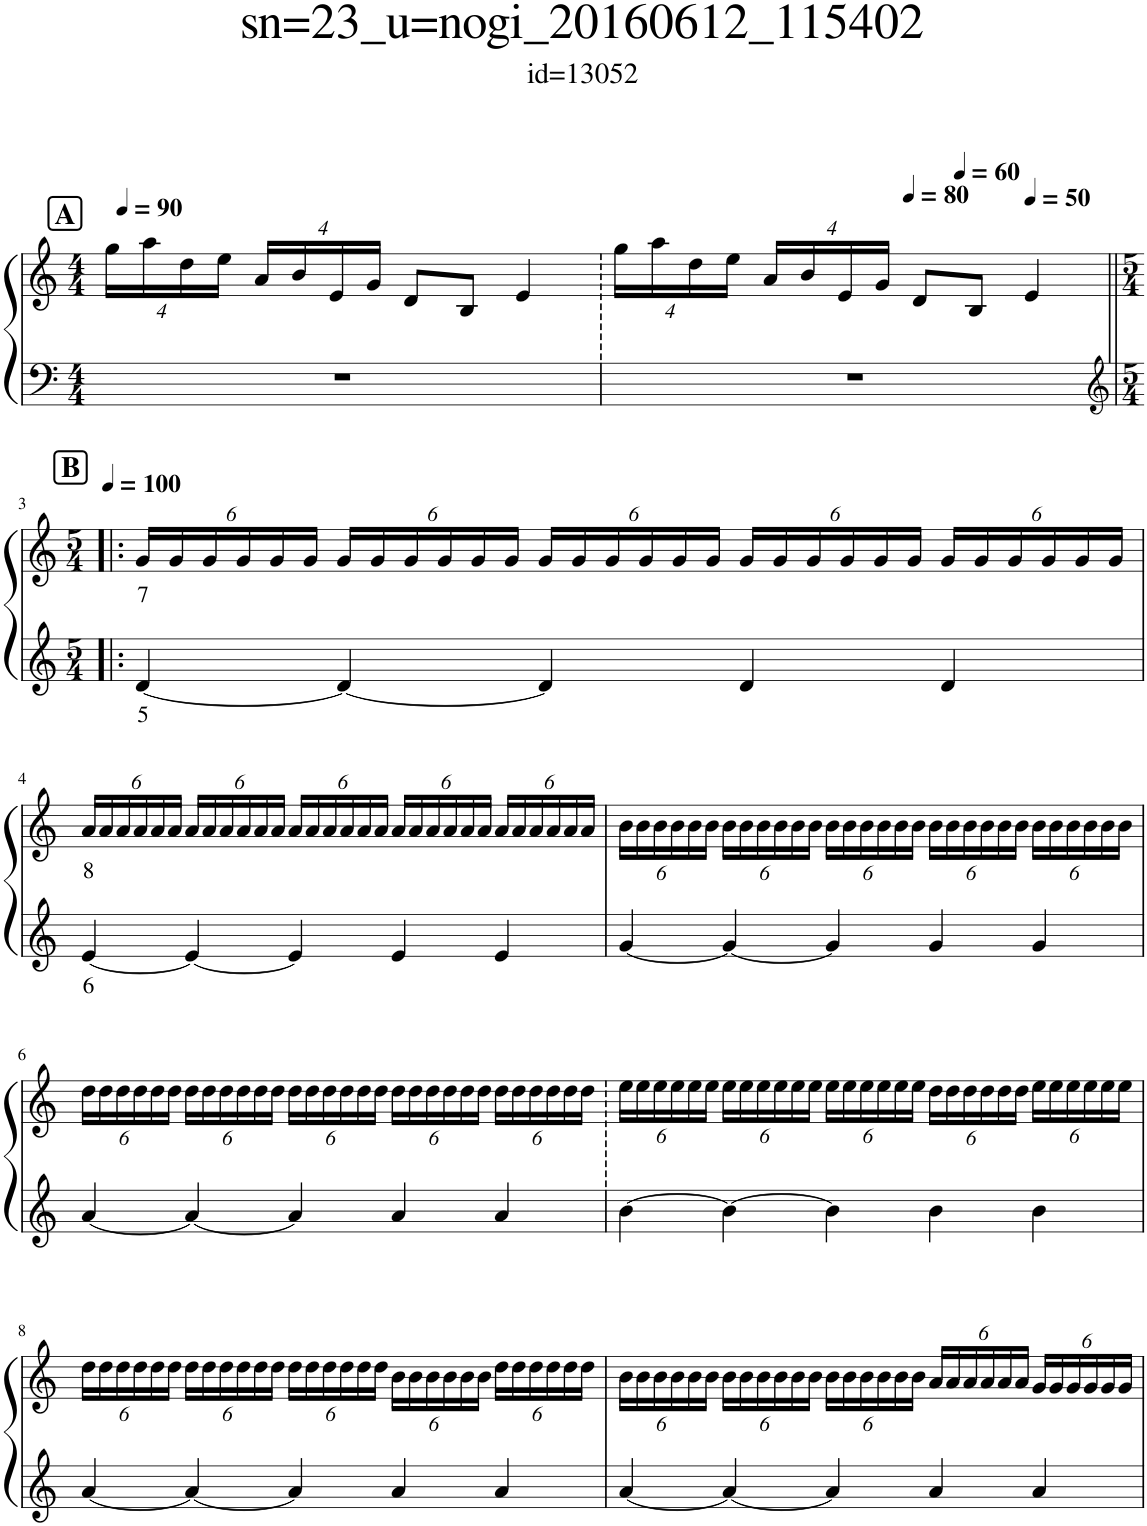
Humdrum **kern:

**kern	**text	**kern	**text
*part1	*part1	*part1	*part1
*staff2	*staff2	*staff1	*staff1
*I"ハープ	*	*	*
*clefF4	*	*clefG2	*
*k[]	*	*k[]	*
*M4/4	*	*M4/4	*
*MM90	*	*MM90	*
!!LO:REH:place=s1:a:B:cj:fs=14:t=A
=1	=1	=1	=1
1r	.	16gg\LL	.
.	.	16aa\	.
.	.	16dd\	.
.	.	16ee\JJ	.
.	.	16a/LL	.
.	.	16b/	.
.	.	16e/	.
.	.	16g/JJ	.
.	.	8d/L	.
.	.	8B/J	.
.	.	4e/	.
=2	=2	=2	=2
1r	.	16gg\LL	.
.	.	16aa\	.
.	.	16dd\	.
.	.	16ee\JJ	.
.	.	16a/LL	.
.	.	16b/	.
.	.	16e/	.
.	.	16g/JJ	.
*	*	*MM80	*
.	.	8d/L	.
*	*	*MM60	*
.	.	8B/J	.
*	*	*MM50	*
.	.	4e/	.
!!LO:LB:g=z
=3!|:	=3!|:	=3!|:	=3!|:
!!LO:REH:place=s1:a:B:cj:fs=14:t=B
*clefG2	*	*	*
*M5/4	*	*M5/4	*
!	!LO:LY:b	!	!
*	*	*Xbrackettup	*
*	*	*MM100	*
!	!	!	!LO:LY:b
[4d/	5	24g/LL	7
.	.	24g/	.
.	.	24g/	.
.	.	24g/	.
.	.	24g/	.
.	.	24g/JJ	.
4d/_	.	24g/LL	.
.	.	24g/	.
.	.	24g/	.
.	.	24g/	.
.	.	24g/	.
.	.	24g/JJ	.
4d/]	.	24g/LL	.
.	.	24g/	.
.	.	24g/	.
.	.	24g/	.
.	.	24g/	.
.	.	24g/JJ	.
4d/	.	24g/LL	.
.	.	24g/	.
.	.	24g/	.
.	.	24g/	.
.	.	24g/	.
.	.	24g/JJ	.
4d/	.	24g/LL	.
.	.	24g/	.
.	.	24g/	.
.	.	24g/	.
.	.	24g/	.
.	.	24g/JJ	.
!!LO:LB:g=z
=4	=4	=4	=4
!	!LO:LY:b	!	!LO:LY:b
[4e/	6	24a/LL	8
.	.	24a/	.
.	.	24a/	.
.	.	24a/	.
.	.	24a/	.
.	.	24a/JJ	.
4e/_	.	24a/LL	.
.	.	24a/	.
.	.	24a/	.
.	.	24a/	.
.	.	24a/	.
.	.	24a/JJ	.
4e/]	.	24a/LL	.
.	.	24a/	.
.	.	24a/	.
.	.	24a/	.
.	.	24a/	.
.	.	24a/JJ	.
4e/	.	24a/LL	.
.	.	24a/	.
.	.	24a/	.
.	.	24a/	.
.	.	24a/	.
.	.	24a/JJ	.
4e/	.	24a/LL	.
.	.	24a/	.
.	.	24a/	.
.	.	24a/	.
.	.	24a/	.
.	.	24a/JJ	.
=5	=5	=5	=5
[4g/	.	24b\LL	.
.	.	24b\	.
.	.	24b\	.
.	.	24b\	.
.	.	24b\	.
.	.	24b\JJ	.
4g/_	.	24b\LL	.
.	.	24b\	.
.	.	24b\	.
.	.	24b\	.
.	.	24b\	.
.	.	24b\JJ	.
4g/]	.	24b\LL	.
.	.	24b\	.
.	.	24b\	.
.	.	24b\	.
.	.	24b\	.
.	.	24b\JJ	.
4g/	.	24b\LL	.
.	.	24b\	.
.	.	24b\	.
.	.	24b\	.
.	.	24b\	.
.	.	24b\JJ	.
4g/	.	24b\LL	.
.	.	24b\	.
.	.	24b\	.
.	.	24b\	.
.	.	24b\	.
.	.	24b\JJ	.
!!LO:LB:g=z
=6	=6	=6	=6
[4a/	.	24dd\LL	.
.	.	24dd\	.
.	.	24dd\	.
.	.	24dd\	.
.	.	24dd\	.
.	.	24dd\JJ	.
4a/_	.	24dd\LL	.
.	.	24dd\	.
.	.	24dd\	.
.	.	24dd\	.
.	.	24dd\	.
.	.	24dd\JJ	.
4a/]	.	24dd\LL	.
.	.	24dd\	.
.	.	24dd\	.
.	.	24dd\	.
.	.	24dd\	.
.	.	24dd\JJ	.
4a/	.	24dd\LL	.
.	.	24dd\	.
.	.	24dd\	.
.	.	24dd\	.
.	.	24dd\	.
.	.	24dd\JJ	.
4a/	.	24dd\LL	.
.	.	24dd\	.
.	.	24dd\	.
.	.	24dd\	.
.	.	24dd\	.
.	.	24dd\JJ	.
=7	=7	=7	=7
[4b\	.	24ee\LL	.
.	.	24ee\	.
.	.	24ee\	.
.	.	24ee\	.
.	.	24ee\	.
.	.	24ee\JJ	.
4b\_	.	24ee\LL	.
.	.	24ee\	.
.	.	24ee\	.
.	.	24ee\	.
.	.	24ee\	.
.	.	24ee\JJ	.
4b\]	.	24ee\LL	.
.	.	24ee\	.
.	.	24ee\	.
.	.	24ee\	.
.	.	24ee\	.
.	.	24ee\JJ	.
4b\	.	24dd\LL	.
.	.	24dd\	.
.	.	24dd\	.
.	.	24dd\	.
.	.	24dd\	.
.	.	24dd\JJ	.
4b\	.	24ee\LL	.
.	.	24ee\	.
.	.	24ee\	.
.	.	24ee\	.
.	.	24ee\	.
.	.	24ee\JJ	.
!!LO:LB:g=z
=8	=8	=8	=8
[4a/	.	24dd\LL	.
.	.	24dd\	.
.	.	24dd\	.
.	.	24dd\	.
.	.	24dd\	.
.	.	24dd\JJ	.
4a/_	.	24dd\LL	.
.	.	24dd\	.
.	.	24dd\	.
.	.	24dd\	.
.	.	24dd\	.
.	.	24dd\JJ	.
4a/]	.	24dd\LL	.
.	.	24dd\	.
.	.	24dd\	.
.	.	24dd\	.
.	.	24dd\	.
.	.	24dd\JJ	.
4a/	.	24b\LL	.
.	.	24b\	.
.	.	24b\	.
.	.	24b\	.
.	.	24b\	.
.	.	24b\JJ	.
4a/	.	24dd\LL	.
.	.	24dd\	.
.	.	24dd\	.
.	.	24dd\	.
.	.	24dd\	.
.	.	24dd\JJ	.
=9	=9	=9	=9
[4a/	.	24b\LL	.
.	.	24b\	.
.	.	24b\	.
.	.	24b\	.
.	.	24b\	.
.	.	24b\JJ	.
4a/_	.	24b\LL	.
.	.	24b\	.
.	.	24b\	.
.	.	24b\	.
.	.	24b\	.
.	.	24b\JJ	.
4a/]	.	24b\LL	.
.	.	24b\	.
.	.	24b\	.
.	.	24b\	.
.	.	24b\	.
.	.	24b\JJ	.
4a/	.	24a/LL	.
.	.	24a/	.
.	.	24a/	.
.	.	24a/	.
.	.	24a/	.
.	.	24a/JJ	.
4a/	.	24g/LL	.
.	.	24g/	.
.	.	24g/	.
.	.	24g/	.
.	.	24g/	.
.	.	24g/JJ	.
=	=	=	=
*-	*-	*-	*-
